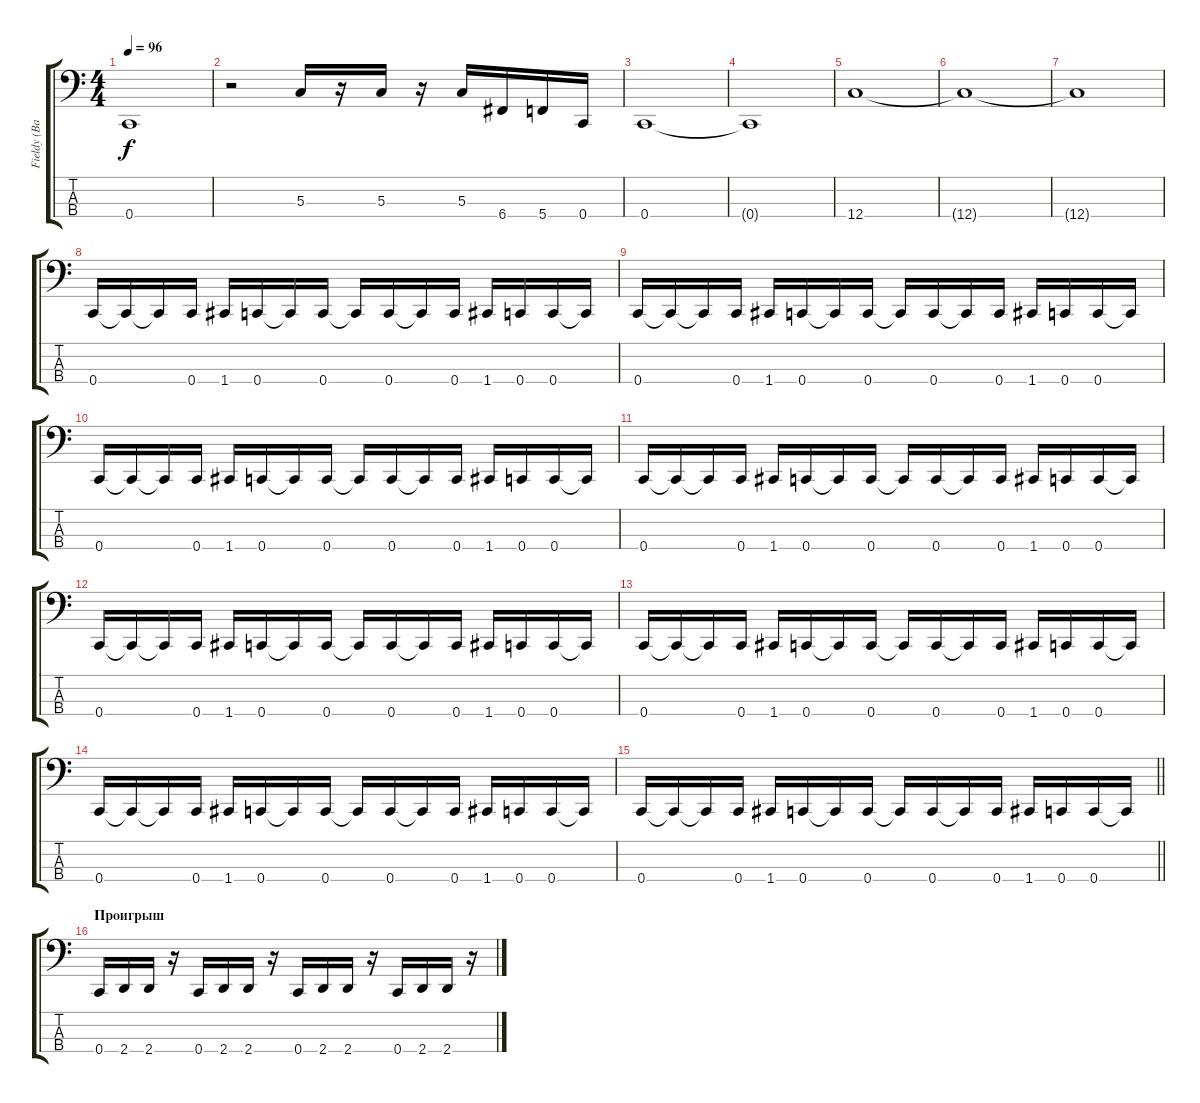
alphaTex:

\track ("Fieldy (Bass)" "Fieldy (Ba") {instrument slapbass1}
\staff {score tabs}
\tuning (F2 C2 G1 C1) {hide}
\ts (4 4)
\tempo 96
\clef f4
\ks c
0.4.1{dy f} |
r.2 5.3.16 r.16 5.3.16 r.16 5.3.16 6.4.16 5.4.16 0.4.16 |
0.4.1 |
0.4{t}.1 |
12.4.1 |
12.4{t}.1 |
12.4{t}.1 |
0.4.16{instrument slapbass1} 0.4{t}.16 0.4{t}.16 0.4.16 1.4.16 0.4.16 0.4{t}.16 0.4.16 0.4{t}.16 0.4.16 0.4{t}.16 0.4.16 1.4.16 0.4.16 0.4.16 0.4{t}.16 |
0.4.16 0.4{t}.16 0.4{t}.16 0.4.16 1.4.16 0.4.16 0.4{t}.16 0.4.16 0.4{t}.16 0.4.16 0.4{t}.16 0.4.16 1.4.16 0.4.16 0.4.16 0.4{t}.16 |
0.4.16 0.4{t}.16 0.4{t}.16 0.4.16 1.4.16 0.4.16 0.4{t}.16 0.4.16 0.4{t}.16 0.4.16 0.4{t}.16 0.4.16 1.4.16 0.4.16 0.4.16 0.4{t}.16 |
0.4.16 0.4{t}.16 0.4{t}.16 0.4.16 1.4.16 0.4.16 0.4{t}.16 0.4.16 0.4{t}.16 0.4.16 0.4{t}.16 0.4.16 1.4.16 0.4.16 0.4.16 0.4{t}.16 |
0.4.16 0.4{t}.16 0.4{t}.16 0.4.16 1.4.16 0.4.16 0.4{t}.16 0.4.16 0.4{t}.16 0.4.16 0.4{t}.16 0.4.16 1.4.16 0.4.16 0.4.16 0.4{t}.16 |
0.4.16 0.4{t}.16 0.4{t}.16 0.4.16 1.4.16 0.4.16 0.4{t}.16 0.4.16 0.4{t}.16 0.4.16 0.4{t}.16 0.4.16 1.4.16 0.4.16 0.4.16 0.4{t}.16 |
0.4.16 0.4{t}.16 0.4{t}.16 0.4.16 1.4.16 0.4.16 0.4{t}.16 0.4.16 0.4{t}.16 0.4.16 0.4{t}.16 0.4.16 1.4.16 0.4.16 0.4.16 0.4{t}.16 |
\barLineRight lightlight
0.4.16 0.4{t}.16 0.4{t}.16 0.4.16 1.4.16 0.4.16 0.4{t}.16 0.4.16 0.4{t}.16 0.4.16 0.4{t}.16 0.4.16 1.4.16 0.4.16 0.4.16 0.4{t}.16 |
\section ("" "Проигрыш")
0.4.16{instrument slapbass1} 2.4.16 2.4.16 r.16 0.4.16 2.4.16 2.4.16 r.16 0.4.16 2.4.16 2.4.16 r.16 0.4.16 2.4.16 2.4.16 r.16
